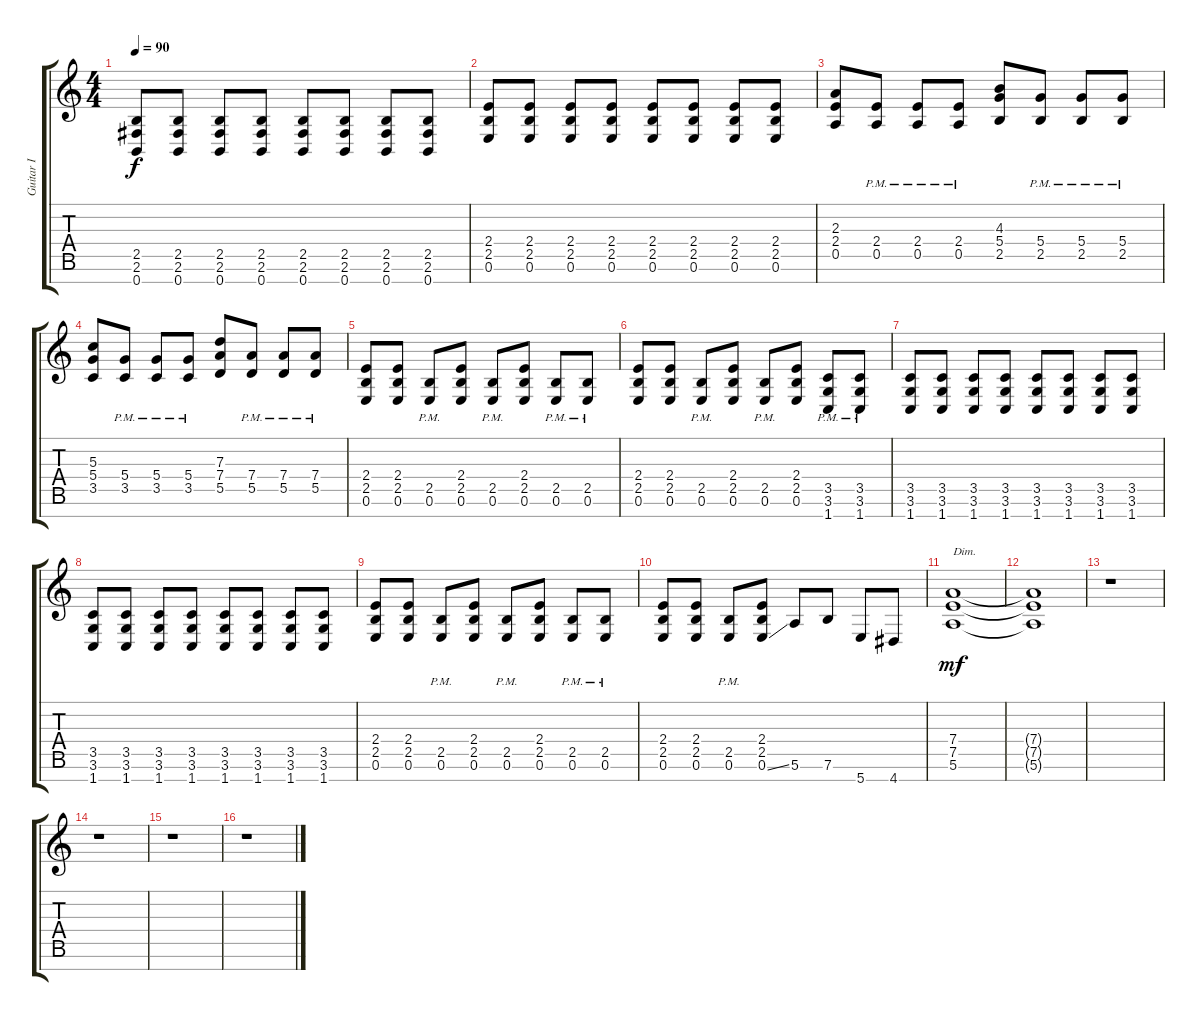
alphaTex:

\track ("Guitar I" "Guitar I") {instrument distortionguitar}
\staff {score tabs}
\tuning (E4 B3 G3 D3 A2 E2 B1) {hide}
\ts (4 4)
\tempo 90
\clef g2
\ks c
(2.5 2.6 0.7).8{dy f} (2.5 2.6 0.7).8 (2.5 2.6 0.7).8 (2.5 2.6 0.7).8 (2.5 2.6 0.7).8 (2.5 2.6 0.7).8 (2.5 2.6 0.7).8 (2.5 2.6 0.7).8 |
(2.4 2.5 0.6).8 (2.4 2.5 0.6).8 (2.4 2.5 0.6).8 (2.4 2.5 0.6).8 (2.4 2.5 0.6).8 (2.4 2.5 0.6).8 (2.4 2.5 0.6).8 (2.4 2.5 0.6).8 |
(2.3 2.4 0.5).8 (2.4{pm} 0.5{pm}).8 (2.4{pm} 0.5{pm}).8 (2.4{pm} 0.5{pm}).8 (4.3 5.4 2.5).8 (5.4{pm} 2.5{pm}).8 (5.4{pm} 2.5{pm}).8 (5.4{pm} 2.5{pm}).8 |
(5.3 5.4 3.5).8 (5.4{pm} 3.5{pm}).8 (5.4{pm} 3.5{pm}).8 (5.4{pm} 3.5{pm}).8 (7.3 7.4 5.5).8 (7.4{pm} 5.5{pm}).8 (7.4{pm} 5.5{pm}).8 (7.4{pm} 5.5{pm}).8 |
(2.4 2.5 0.6).8 (2.4 2.5 0.6).8 (2.5{pm} 0.6{pm}).8 (2.4 2.5 0.6).8 (2.5{pm} 0.6{pm}).8 (2.4 2.5 0.6).8 (2.5{pm} 0.6{pm}).8 (2.5{pm} 0.6{pm}).8 |
(2.4 2.5 0.6).8 (2.4 2.5 0.6).8 (2.5{pm} 0.6{pm}).8 (2.4 2.5 0.6).8 (2.5{pm} 0.6{pm}).8 (2.4 2.5 0.6).8 (3.5{pm} 3.6{pm} 1.7{pm}).8 (3.5{pm} 3.6{pm} 1.7{pm}).8 |
(3.5 3.6 1.7).8 (3.5 3.6 1.7).8 (3.5 3.6 1.7).8 (3.5 3.6 1.7).8 (3.5 3.6 1.7).8 (3.5 3.6 1.7).8 (3.5 3.6 1.7).8 (3.5 3.6 1.7).8 |
(3.5 3.6 1.7).8 (3.5 3.6 1.7).8 (3.5 3.6 1.7).8 (3.5 3.6 1.7).8 (3.5 3.6 1.7).8 (3.5 3.6 1.7).8 (3.5 3.6 1.7).8 (3.5 3.6 1.7).8 |
(2.4 2.5 0.6).8 (2.4 2.5 0.6).8 (2.5{pm} 0.6{pm}).8 (2.4 2.5 0.6).8 (2.5{pm} 0.6{pm}).8 (2.4 2.5 0.6).8 (2.5{pm} 0.6{pm}).8 (2.5{pm} 0.6{pm}).8 |
(2.4 2.5 0.6).8 (2.4 2.5 0.6).8 (2.5{pm} 0.6{pm}).8 (2.4 2.5 0.6{ss}).8 5.6.8 7.6.8 5.7.8 4.7.8 |
(7.4 7.5 5.6).1{txt "Dim." dy mf volume 4} |
(7.4{t} 7.5{t} 5.6{t}).1 |
r.1 |
r.1 |
r.1 |
r.1
